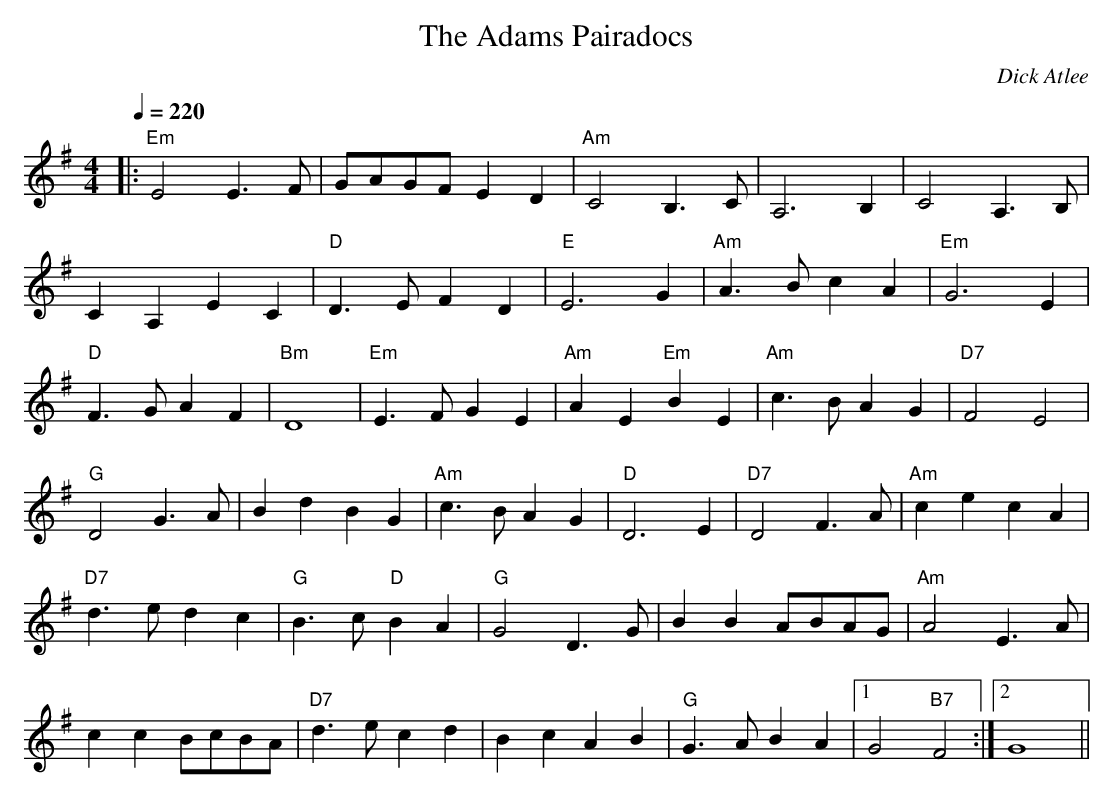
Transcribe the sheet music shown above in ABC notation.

X:1
T:The Adams Pairadocs
M:4/4
L:1/4
Q:1/4=220
C:Dick Atlee
K:Em
|: "Em" E2 E>F | G/2A/2G/2F/2 ED | "Am" C2 B,>C | A,3 B, | C2 A,>B, | !
CA, EC | "D" D>E FD | "E" E3 G | "Am" A>B cA | "Em" G3 E | !
"D" F>G AF | "Bm" D4 |"Em" E>F GE | "Am" AE "Em" BE | "Am" c>B AG | "D7" F2 E2 |
 !
"G" D2 G>A | Bd BG | "Am" c>B AG | "D" D3 E | "D7" D2 F>A | "Am" ce cA | !
"D7" d>e dc | "G" B>c "D" BA | "G" G2 D>G | BB A/2B/2A/2G/2 | "Am" A2 E>A | !
cc B/2c/2B/2A/2 | "D7" d>e cd | Bc AB  | "G" G>A BA |[1 G2 "B7" F2 :|[2 G4 ||
